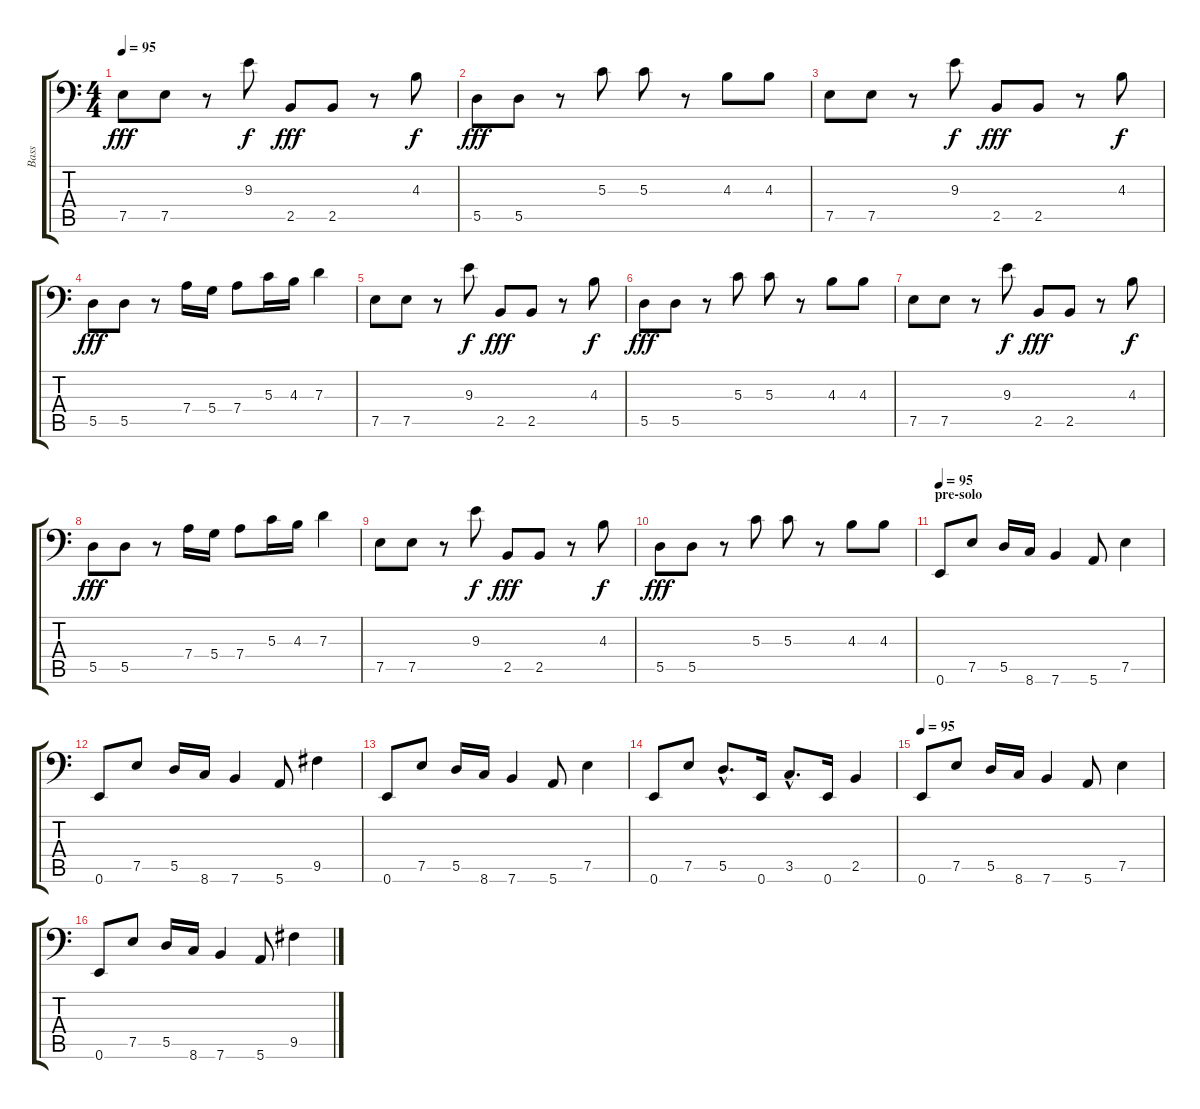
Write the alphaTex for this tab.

\track ("Bass" "Bass") {instrument electricbassfinger}
\staff {score tabs}
\tuning (E3 B2 G2 D2 A1 E1) {hide}
\ts (4 4)
\tempo 95
\clef f4
\ks c
7.5.8{dy fff} 7.5.8 r.8 9.3.8{dy f} 2.5.8{dy fff} 2.5.8 r.8 4.3.8{dy f} |
5.5.8{dy fff} 5.5.8 r.8 5.3.8 5.3.8 r.8 4.3.8 4.3.8 |
7.5.8 7.5.8 r.8 9.3.8{dy f} 2.5.8{dy fff} 2.5.8 r.8 4.3.8{dy f} |
5.5.8{dy fff} 5.5.8 r.8 7.4.16 5.4.16 7.4.8 5.3.16 4.3.16 7.3.4 |
7.5.8 7.5.8 r.8 9.3.8{dy f} 2.5.8{dy fff} 2.5.8 r.8 4.3.8{dy f} |
5.5.8{dy fff} 5.5.8 r.8 5.3.8 5.3.8 r.8 4.3.8 4.3.8 |
7.5.8 7.5.8 r.8 9.3.8{dy f} 2.5.8{dy fff} 2.5.8 r.8 4.3.8{dy f} |
5.5.8{dy fff} 5.5.8 r.8 7.4.16 5.4.16 7.4.8 5.3.16 4.3.16 7.3.4 |
7.5.8 7.5.8 r.8 9.3.8{dy f} 2.5.8{dy fff} 2.5.8 r.8 4.3.8{dy f} |
5.5.8{dy fff} 5.5.8 r.8 5.3.8 5.3.8 r.8 4.3.8 4.3.8 |
\section ("" "pre-solo")
\tempo 95
0.6.8 7.5.8 5.5.16 8.6.16 7.6.4 5.6.8 7.5.4 |
0.6.8 7.5.8 5.5.16 8.6.16 7.6.4 5.6.8 9.5.4 |
0.6.8 7.5.8 5.5.16 8.6.16 7.6.4 5.6.8 7.5.4 |
0.6.8 7.5.8 5.5{hac}.8{d} 0.6.16 3.5{hac}.8{d} 0.6.16 2.5.4 |
\tempo 95
0.6.8 7.5.8 5.5.16 8.6.16 7.6.4 5.6.8 7.5.4 |
0.6.8 7.5.8 5.5.16 8.6.16 7.6.4 5.6.8 9.5.4
